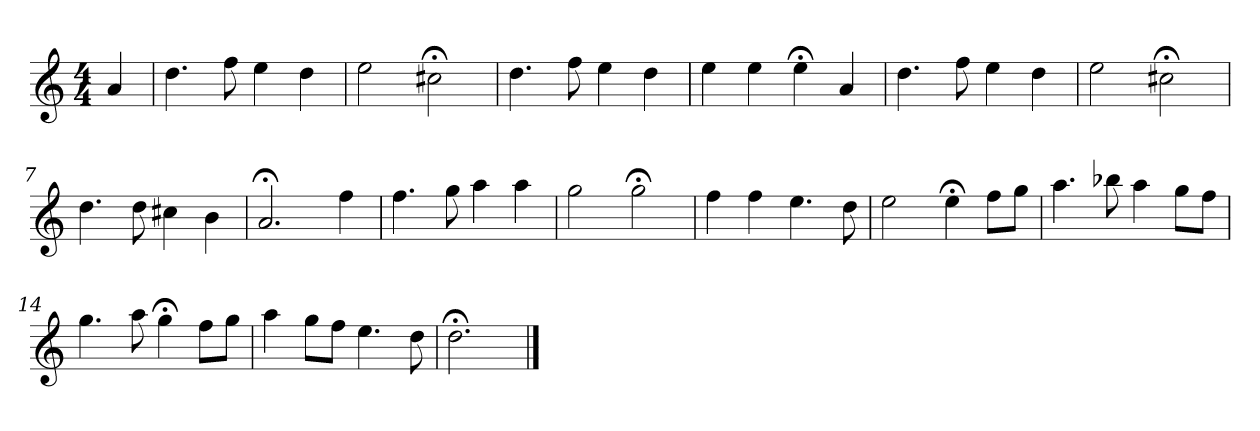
**kern
*part1
*staff1
*k[]
*D:dor
*M4/4
*MM120
=
4a
=1
4.dd
8ff
4ee
4dd
=2
2ee
2cc#X;<
=3
4.dd
8ff
4ee
4dd
=4
4ee
4ee
4ee;<
4a
=5
4.dd
8ff
4ee
4dd
=6
2ee
2cc#X;<
=7
4.dd
8dd
4cc#X
4b
=8
2.a;<
4ff
=9
4.ff
8gg
4aa
4aa
=10
2gg
2gg;<
=11
4ff
4ff
4.ee
8dd
=12
2ee
4ee;<
8ffL
8ggJ
=13
4.aa
8bb-X
4aa
8ggL
8ffJ
=14
4.gg
8aa
4gg;<
8ffL
8ggJ
=15
4aa
8ggL
8ffJ
4.ee
8dd
=16
2.dd;<
==
*-
